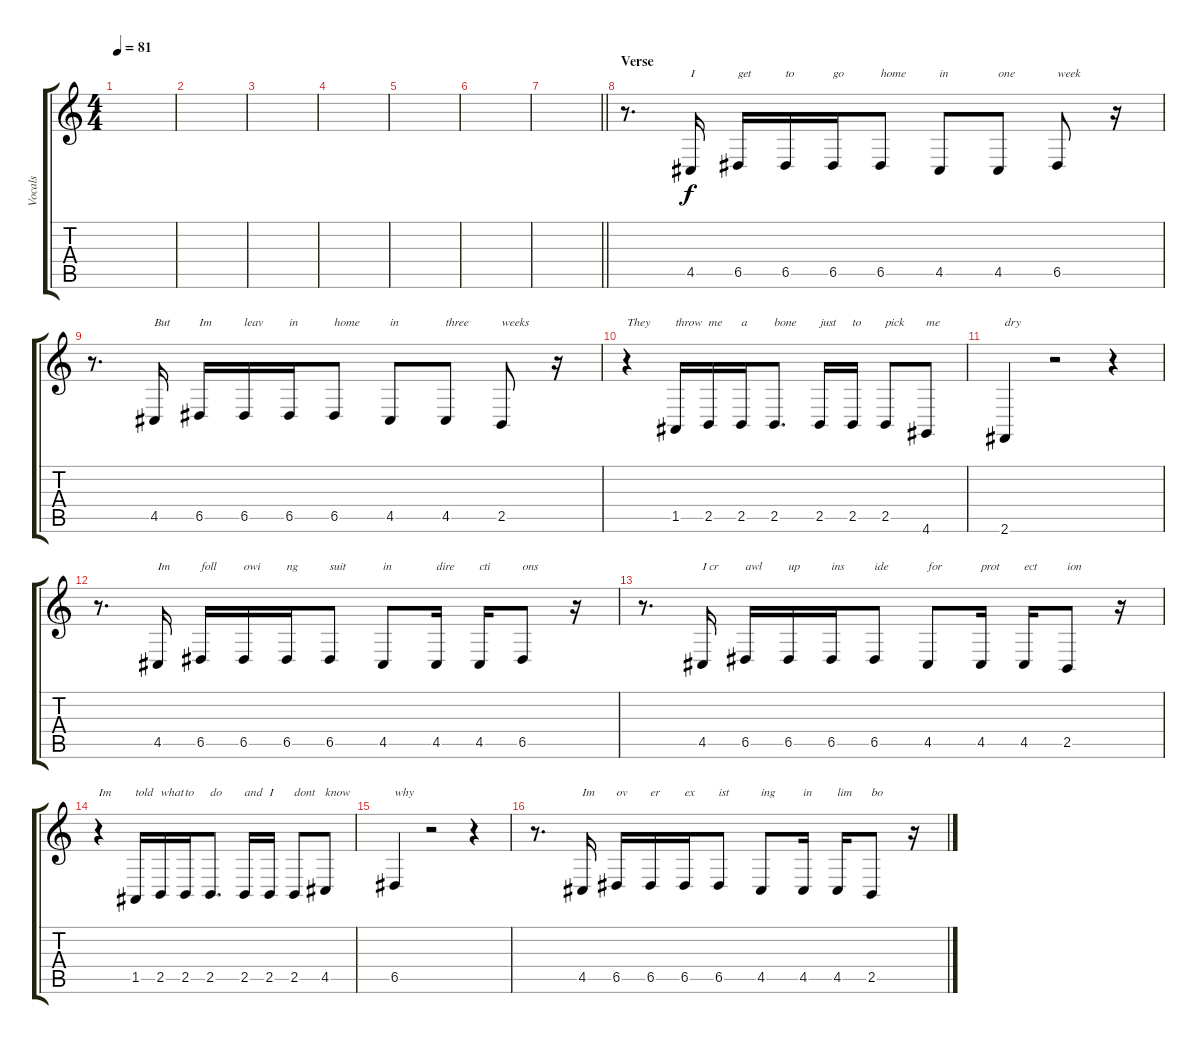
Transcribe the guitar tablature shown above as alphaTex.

\track ("Vocals" "Vocals") {instrument stringensemble1}
\staff {score tabs}
\tuning (E4 B3 G3 D3 A2 E2) {hide}
\ts (4 4)
\tempo 81
\clef g2
\ks c
|
|
|
|
|
|
\barLineRight lightlight
|
\section ("" "Verse")
r.8{d} 4.5.16{txt "I"} 6.5.16{txt "get"} 6.5.16{txt "to"} 6.5.16{txt "go"} 6.5.8{txt "home"} 4.5.8{txt "in"} 4.5.8{txt "one"} 6.5.8{txt "week"} r.16 |
r.8{d} 4.5.16{txt "But"} 6.5.16{txt "Im"} 6.5.16{txt "leav"} 6.5.16{txt "in"} 6.5.8{txt "home"} 4.5.8{txt "in"} 4.5.8{txt "three"} 2.5.8{txt "weeks"} r.16 |
r.4{txt "They"} 1.5.16{txt "throw"} 2.5.16{txt "me"} 2.5.16{txt "a"} 2.5.8{d txt "bone"} 2.5.16{txt "just"} 2.5.16{txt "to"} 2.5.8{txt "pick"} 4.6.8{txt "me"} |
2.6.4{txt "dry"} r.2 r.4 |
r.8{d} 4.5.16{txt "Im"} 6.5.16{txt "foll"} 6.5.16{txt "owi"} 6.5.16{txt "ng"} 6.5.8{txt "suit"} 4.5.8{txt "in"} 4.5.16{txt "dire"} 4.5.16{txt "cti"} 6.5.8{txt "ons"} r.16 |
r.8{d} 4.5.16{txt "I cr"} 6.5.16{txt "awl"} 6.5.16{txt "up"} 6.5.16{txt "ins"} 6.5.8{txt "ide"} 4.5.8{txt "for"} 4.5.16{txt "prot"} 4.5.16{txt "ect"} 2.5.8{txt "ion"} r.16 |
r.4{txt "Im"} 1.5.16{txt "told"} 2.5.16{txt "what"} 2.5.16{txt "to"} 2.5.8{d txt "do"} 2.5.16{txt "and"} 2.5.16{txt "I"} 2.5.8{txt "dont"} 4.5.8{txt "know"} |
6.5.4{txt "why"} r.2 r.4 |
r.8{d} 4.5.16{txt "Im"} 6.5.16{txt "ov"} 6.5.16{txt "er"} 6.5.16{txt "ex"} 6.5.8{txt "ist"} 4.5.8{txt "ing"} 4.5.16{txt "in"} 4.5.16{txt "lim"} 2.5.8{txt "bo"} r.16
